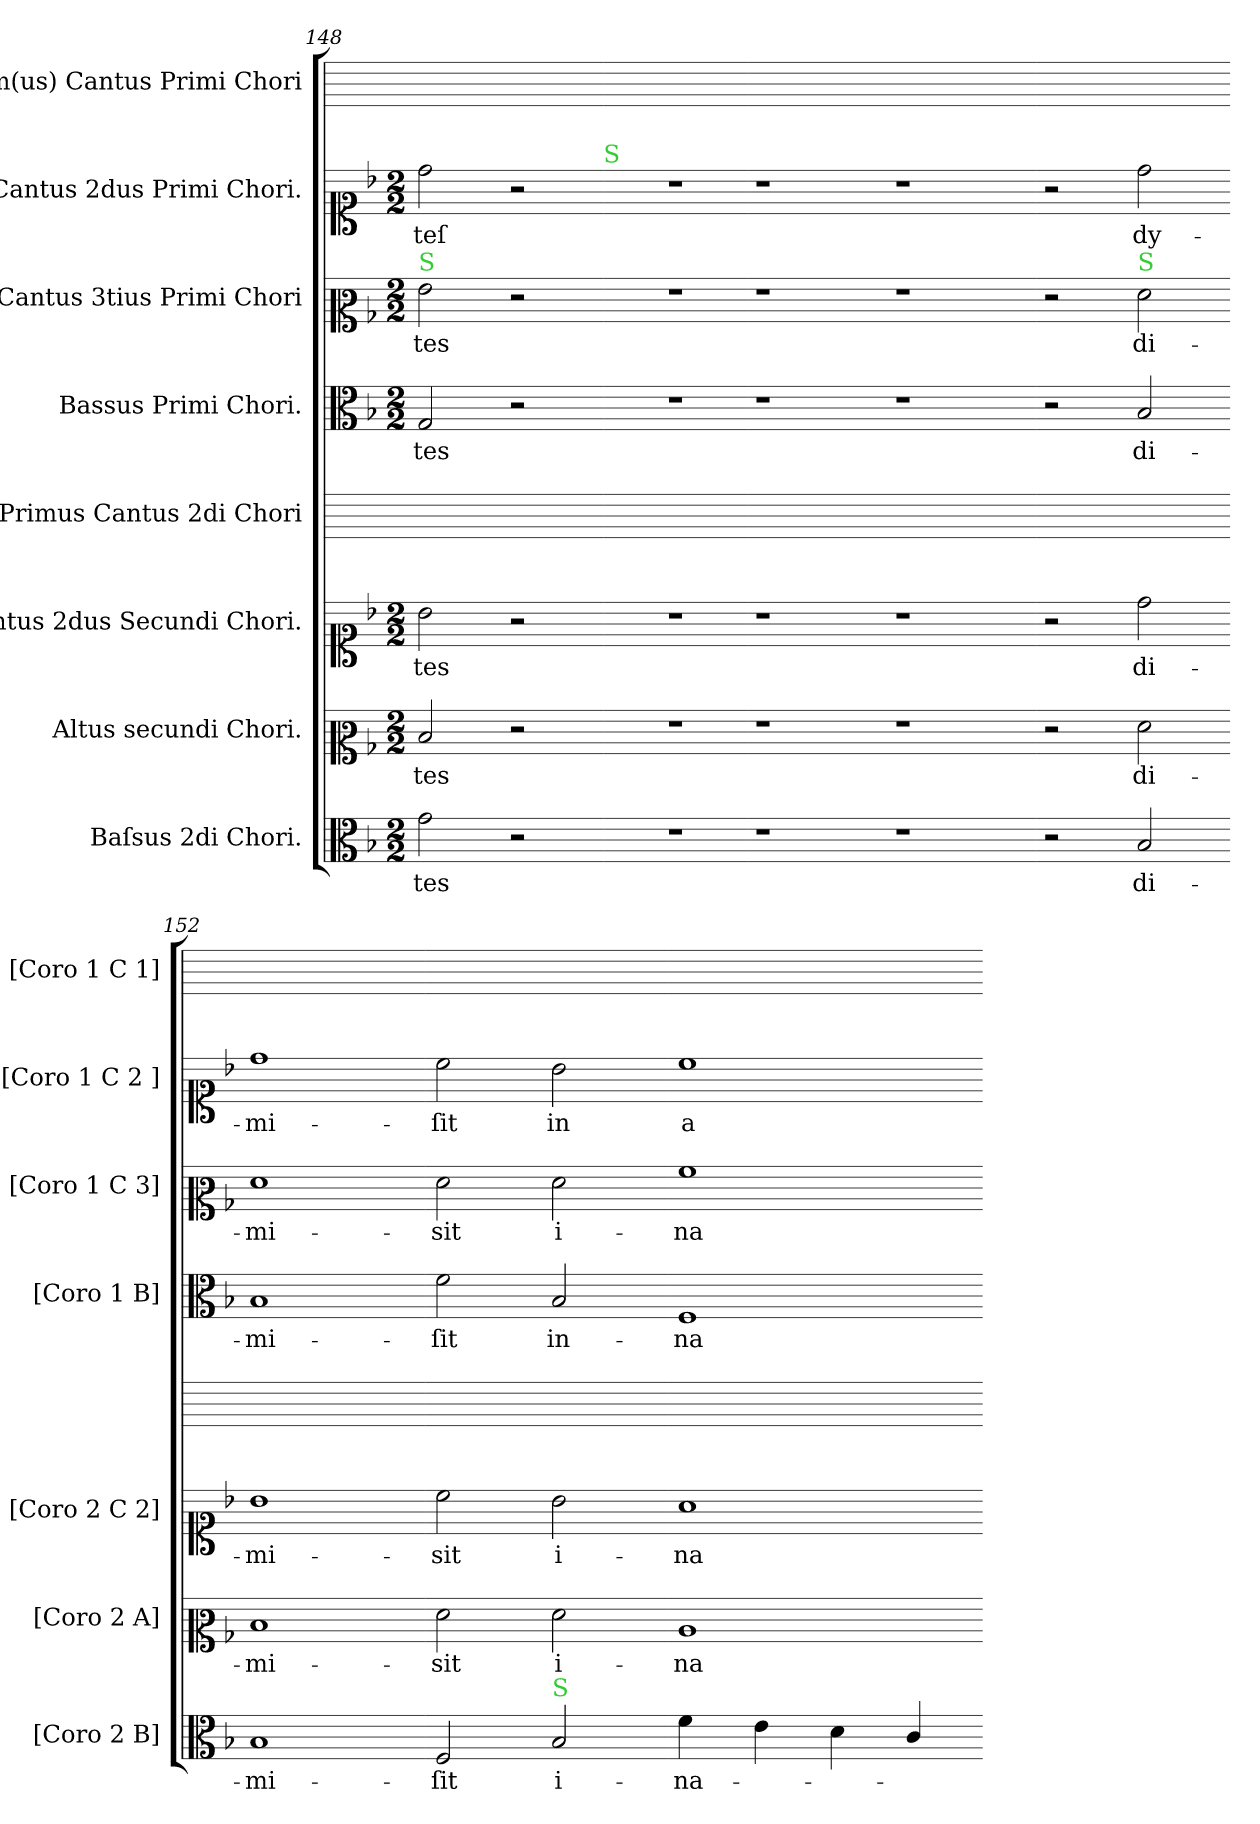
**kern	**text	**kern	**text	**kern	**text	**kern	**kern	**text	**kern	**text	**kern	**text	**kern
*part8	*part8	*part7	*part7	*part6	*part6	*part5	*part4	*part4	*part3	*part3	*part2	*part2	*part1
*staff8	*staff8	*staff7	*staff7	*staff6	*staff6	*staff5	*staff4	*staff4	*staff3	*staff3	*staff2	*staff2	*staff1
*I"Baſsus 2di Chori.	*	*I"Altus secundi Chori.	*	*I"Cantus 2dus Secundi Chori.	*	*I"Primus Cantus 2di Chori	*I"Bassus Primi Chori.	*	*I"Cantus 3tius Primi Chori	*	*I"Cantus 2dus Primi Chori.	*	*I"Im(us) Cantus Primi Chori
*I'[Coro 2 B]	*	*I'[Coro 2 A]	*	*I'[Coro 2 C 2]	*	*	*I'[Coro 1 B]	*	*I'[Coro 1 C 3]	*	*I'[Coro 1 C 2 ]	*	*I'[Coro 1 C 1]
*clefC3	*	*clefC2	*	*clefC1	*	*	*clefC3	*	*clefC2	*	*clefC1	*	*
*k[b-]	*	*k[b-]	*	*k[b-]	*	*	*k[b-]	*	*k[b-]	*	*k[b-]	*	*
*F:	*	*F:	*	*F:	*	*	*F:	*	*F:	*	*F:	*	*
*M2/2	*	*M2/2	*	*M2/2	*	*	*M2/2	*	*M2/2	*	*M2/2	*	*
=148	=148	=148	=148	=148	=148	=148	=148	=148	=148	=148	=148	=148	=148
!	!	!	!	!	!	!	!	!	!LO:TX:a:color=limegreen:t=S	!	!	!	!
2g\	-tes	2d/	-tes	2b-\	-tes	1ryy	2G/	-tes	2g\	-tes	2dd\	-teſ	1ryy
2r	.	2r	.	2r	.	.	2r	.	2r	.	2r	.	.
!	!	!	!	!	!	!	!	!	!	!	!LO:TX:a:color=limegreen:t=S	!	!
=149-	=149-	=149-	=149-	=149-	=149-	=149-	=149-	=149-	=149-	=149-	=149-	=149-	=149-
1r	.	1r	.	1r	.	1ryy	1r	.	1r	.	1r	.	1ryy
=150-	=150-	=150-	=150-	=150-	=150-	=150-	=150-	=150-	=150-	=150-	=150-	=150-	=150-
1r	.	1r	.	1r	.	1ryy	1r	.	1r	.	1r	.	1ryy
1r	.	1r	.	1r	.	1ryy	1r	.	1r	.	1r	.	1ryy
=151-	=151-	=151-	=151-	=151-	=151-	=151-	=151-	=151-	=151-	=151-	=151-	=151-	=151-
2r	.	2r	.	2r	.	1ryy	2r	.	2r	.	2r	.	1ryy
!	!	!	!	!	!	!	!	!	!LO:TX:a:color=limegreen:t=S	!	!	!	!
2B-/	di-	2f\	di-	2dd\	di-	.	2B-/	di-	2f\	di-	2dd\	dy-	.
=152-	=152-	=152-	=152-	=152-	=152-	=152-	=152-	=152-	=152-	=152-	=152-	=152-	=152-
1B-	-mi-	1d	-mi-	1b-	-mi-	1ryy	1B-	-mi-	1f	-mi-	1dd	-mi-	1ryy
=153-	=153-	=153-	=153-	=153-	=153-	=153-	=153-	=153-	=153-	=153-	=153-	=153-	=153-
2F/	-ſit	2f\	-sit	2cc\	-sit	1ryy	2f\	-ſit	2f\	-sit	2cc\	-ſit	1ryy
!LO:TX:a:color=limegreen:t=S	!	!	!	!	!	!	!	!	!	!	!	!	!
2B-/	i-	2f\	i-	2b-\	i-	.	2B-/	in-	2f\	i-	2b-\	in	.
=154-	=154-	=154-	=154-	=154-	=154-	=154-	=154-	=154-	=154-	=154-	=154-	=154-	=154-
4f\	-na-	1c	-na-	1a	-na-	1ryy	1F	-na-	1a	-na-	1cc	a-	1ryy
4e\	.	.	.	.	.	.	.	.	.	.	.	.	.
4d\	.	.	.	.	.	.	.	.	.	.	.	.	.
4c/	.	.	.	.	.	.	.	.	.	.	.	.	.
=-	=-	=-	=-	=-	=-	=-	=-	=-	=-	=-	=-	=-	=-
*-	*-	*-	*-	*-	*-	*-	*-	*-	*-	*-	*-	*-	*-
